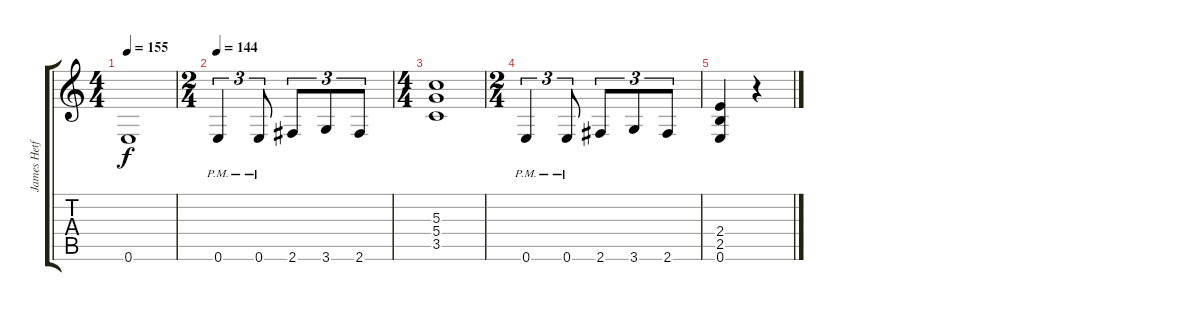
\track ("James Hetfield" "James Hetf") {instrument distortionguitar}
\staff {score tabs}
\tuning (E4 B3 G3 D3 A2 E2) {hide}
\ts (4 4)
\tempo 155
\clef g2
\ks c
0.6{t}.1{dy f} |
\ts (2 4)
\tempo 144
0.6{pm}.4{tu (3 2)} 0.6{pm}.8{tu (3 2)} 2.6.8{tu (3 2)} 3.6.8{tu (3 2)} 2.6.8{tu (3 2)} |
\ts (4 4)
(5.3 5.4 3.5).1 |
\ts (2 4)
0.6{pm}.4{tu (3 2)} 0.6{pm}.8{tu (3 2)} 2.6.8{tu (3 2)} 3.6.8{tu (3 2)} 2.6.8{tu (3 2)} |
(2.4 2.5 0.6).4 r.4
